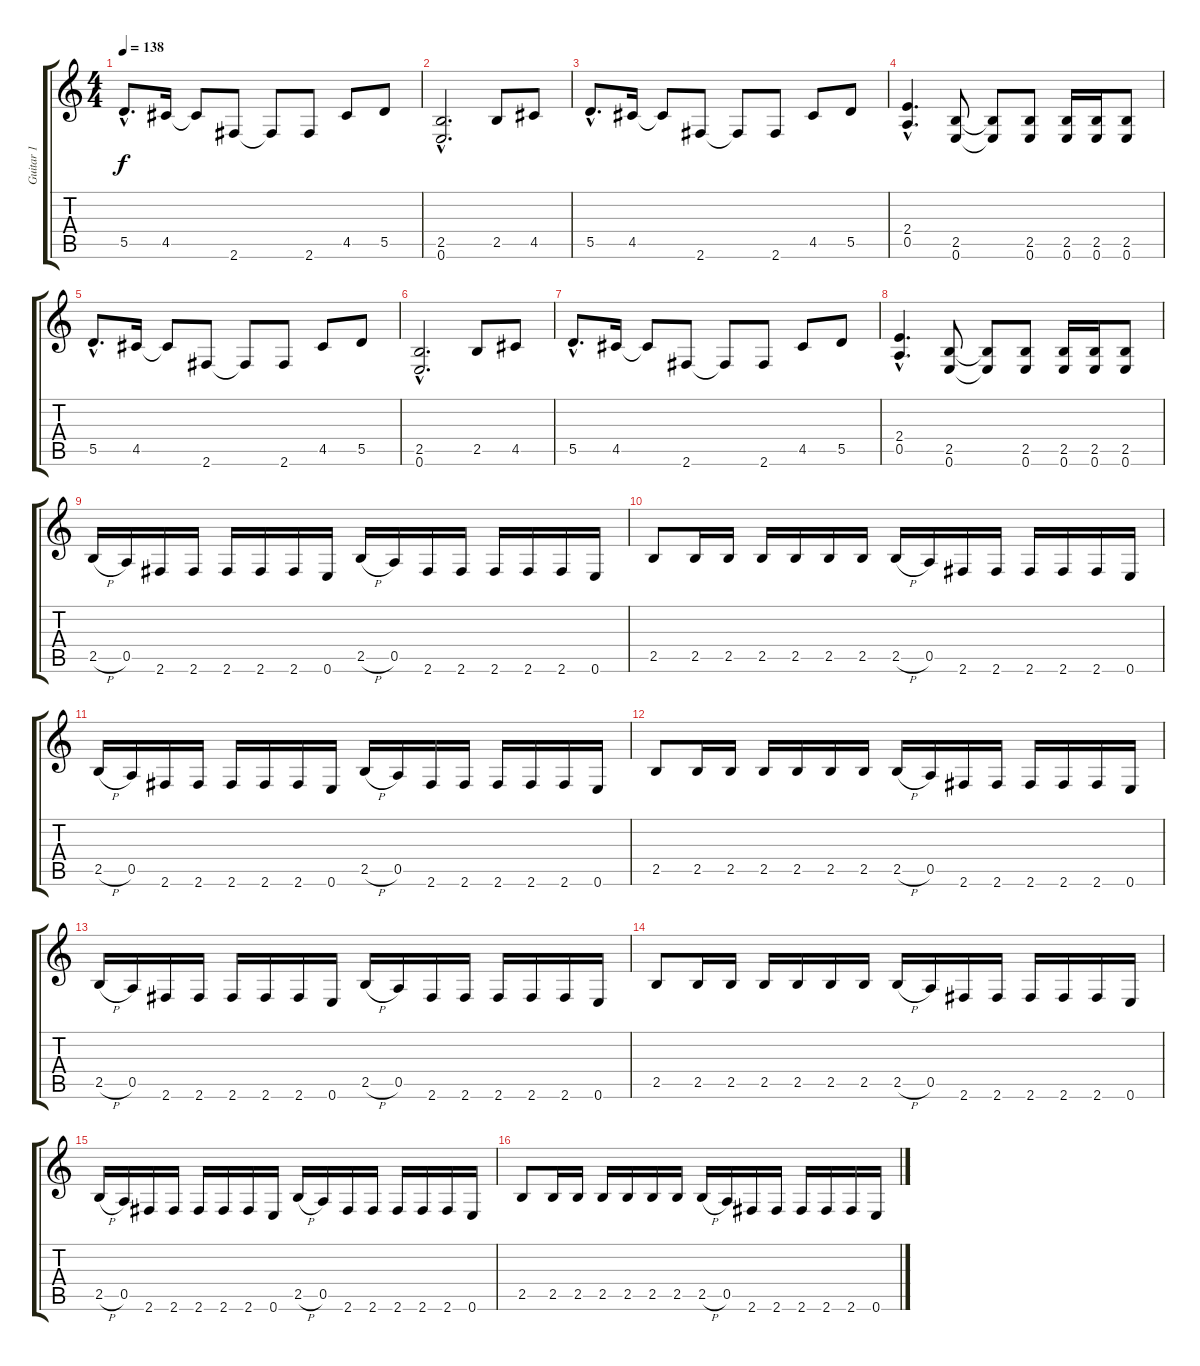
\track ("Guitar 1" "Guitar 1") {instrument overdrivenguitar}
\staff {score tabs}
\tuning (E4 B3 G3 D3 A2 E2) {hide}
\ts (4 4)
\tempo 138
\clef g2
\ks c
5.5{hac}.8{d dy f} 4.5.16 4.5{t}.8 2.6.8 2.6{t}.8 2.6.8 4.5.8 5.5.8 |
(2.5{hac} 0.6{hac}).2{d} 2.5.8 4.5.8 |
5.5{hac}.8{d} 4.5.16 4.5{t}.8 2.6.8 2.6{t}.8 2.6.8 4.5.8 5.5.8 |
(2.4{hac} 0.5{hac}).4{d} (2.5 0.6).8 (2.5{t} 0.6{t}).8 (2.5 0.6).8 (2.5 0.6).16 (2.5 0.6).16 (2.5 0.6).8 |
5.5{hac}.8{d} 4.5.16 4.5{t}.8 2.6.8 2.6{t}.8 2.6.8 4.5.8 5.5.8 |
(2.5{hac} 0.6{hac}).2{d} 2.5.8 4.5.8 |
5.5{hac}.8{d} 4.5.16 4.5{t}.8 2.6.8 2.6{t}.8 2.6.8 4.5.8 5.5.8 |
(2.4{hac} 0.5{hac}).4{d} (2.5 0.6).8 (2.5{t} 0.6{t}).8 (2.5 0.6).8 (2.5 0.6).16 (2.5 0.6).16 (2.5 0.6).8 |
2.5{h}.16 0.5.16 2.6.16 2.6.16 2.6.16 2.6.16 2.6.16 0.6.16 2.5{h}.16 0.5.16 2.6.16 2.6.16 2.6.16 2.6.16 2.6.16 0.6.16 |
2.5.8 2.5.16 2.5.16 2.5.16 2.5.16 2.5.16 2.5.16 2.5{h}.16 0.5.16 2.6.16 2.6.16 2.6.16 2.6.16 2.6.16 0.6.16 |
2.5{h}.16 0.5.16 2.6.16 2.6.16 2.6.16 2.6.16 2.6.16 0.6.16 2.5{h}.16 0.5.16 2.6.16 2.6.16 2.6.16 2.6.16 2.6.16 0.6.16 |
2.5.8 2.5.16 2.5.16 2.5.16 2.5.16 2.5.16 2.5.16 2.5{h}.16 0.5.16 2.6.16 2.6.16 2.6.16 2.6.16 2.6.16 0.6.16 |
2.5{h}.16 0.5.16 2.6.16 2.6.16 2.6.16 2.6.16 2.6.16 0.6.16 2.5{h}.16 0.5.16 2.6.16 2.6.16 2.6.16 2.6.16 2.6.16 0.6.16 |
2.5.8 2.5.16 2.5.16 2.5.16 2.5.16 2.5.16 2.5.16 2.5{h}.16 0.5.16 2.6.16 2.6.16 2.6.16 2.6.16 2.6.16 0.6.16 |
2.5{h}.16 0.5.16 2.6.16 2.6.16 2.6.16 2.6.16 2.6.16 0.6.16 2.5{h}.16 0.5.16 2.6.16 2.6.16 2.6.16 2.6.16 2.6.16 0.6.16 |
2.5.8 2.5.16 2.5.16 2.5.16 2.5.16 2.5.16 2.5.16 2.5{h}.16 0.5.16 2.6.16 2.6.16 2.6.16 2.6.16 2.6.16 0.6.16
